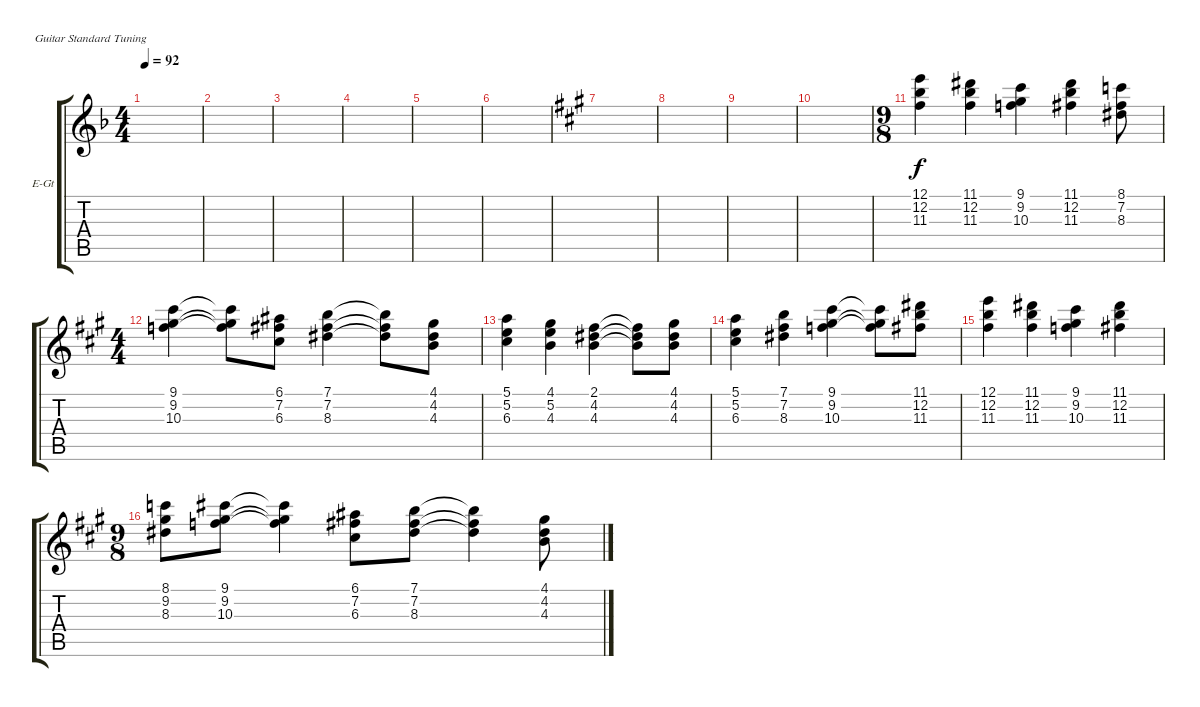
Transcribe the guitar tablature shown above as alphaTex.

\defaultSystemsLayout 4
\bracketExtendMode groupsimilarinstruments
\firstSystemTrackNameOrientation horizontal
\otherSystemsTrackNameOrientation horizontal
\track ("Organ (LH)" "E-Gt") {instrument electricguitarclean}
\staff {score tabs}
\tuning (E4 B3 G3 D3 A2 E2)
\ts (4 4)
\tempo 92
\clef g2
\ks dminor
|
|
|
|
|
|
\ks f#minor
|
|
|
|
\ts (9 8)
(12.1 12.2 11.3).4 (11.3 12.2 11.1).4 (10.3 9.2 9.1).4 (11.3 12.2 11.1).4 (7.2 8.1 8.3).8 |
\ts (4 4)
(10.3 9.2 9.1).4 (10.3{t} 9.2{t} 9.1{t}).8 (7.2 6.1 6.3).8 (8.3 7.2 7.1).4 (8.3{t} 7.2{t} 7.1{t}).8 (4.2 4.1 4.3).8 |
(5.1 5.2 6.3).4 (4.1 5.2 4.3).4 (2.1 4.2 4.3).4 (4.3{t} 4.2{t} 2.1{t}).8 (4.2 4.1 4.3).8 |
(5.1 5.2 6.3).4 (7.1 7.2 8.3).4 (9.1 9.2 10.3).4 (10.3{t} 9.2{t} 9.1{t}).8 (12.2 11.1 11.3).8 |
(12.2 12.1 11.3).4 (11.3 12.2 11.1).4 (9.1 9.2 10.3).4 (11.3 12.2 11.1).4 |
\ts (9 8)
(8.1 8.3 9.2).8 (10.3 9.2 9.1).8 (10.3{t} 9.2{t} 9.1{t}).4 (6.3 7.2 6.1).8 (8.3 7.2 7.1).8 (8.3{t} 7.2{t} 7.1{t}).4 (4.1 4.3 4.2).8
